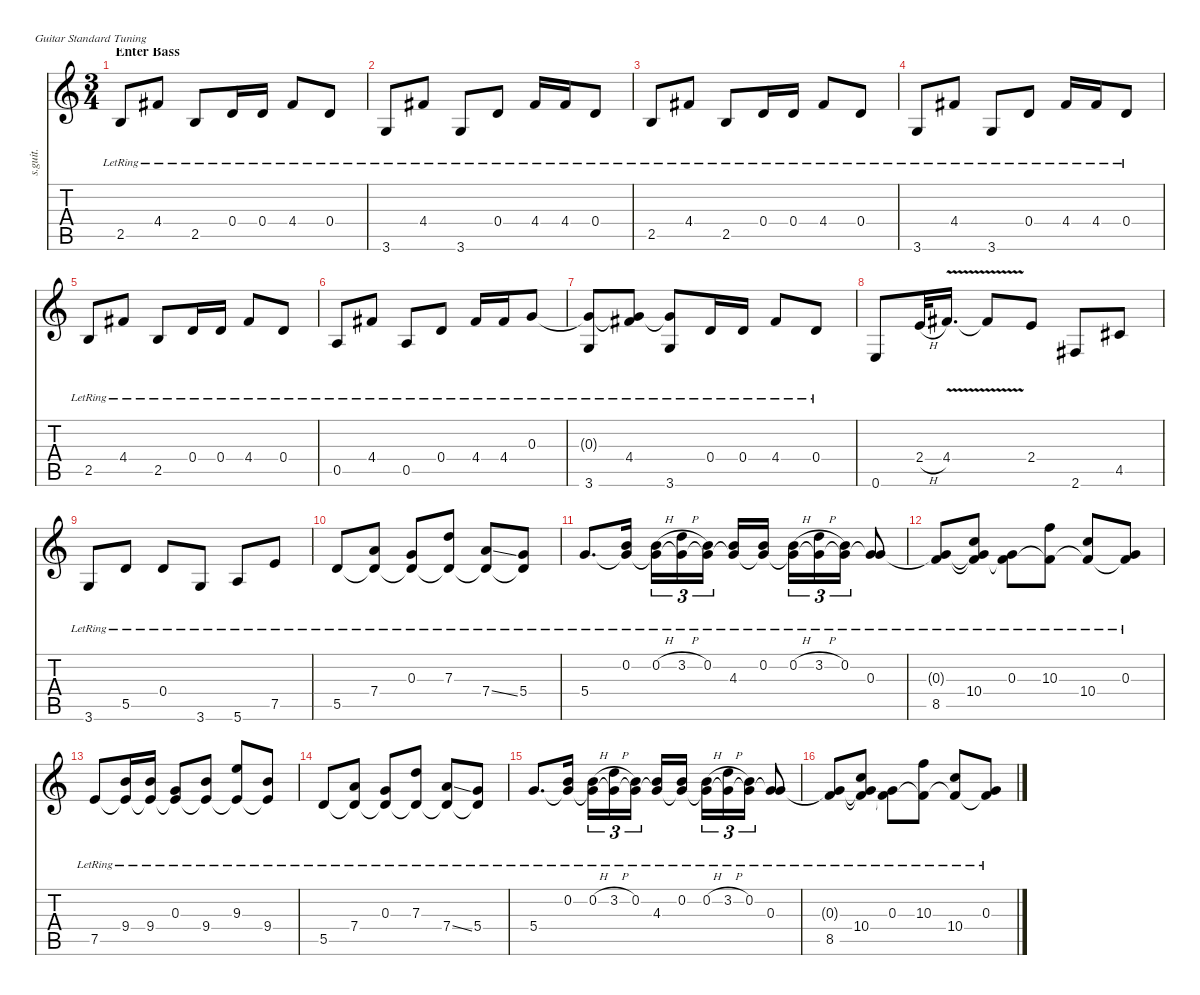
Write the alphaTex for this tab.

\defaultSystemsLayout 4
\hideDynamics
\bracketExtendMode nobrackets
\track ("Kirk Hammett - Lead Clean" "s.guit.") {instrument electricguitarjazz}
\staff {score tabs}
\tuning (E4 B3 G3 D3 A2 E2)
\ts (3 4)
\beaming (8 2 2 2 2)
\section ("" "Enter Bass")
\tempo (103 hide)
\clef g2
\ks c
2.5{lr}.8{lyrics (0 "") lyrics (1 "") lyrics (2 "") lyrics (3 "") lyrics (4 "") dy mp} 4.4{lr acc #}.8{lyrics (0 "") lyrics (1 "") lyrics (2 "") lyrics (3 "") lyrics (4 "")} 2.5{lr}.8{lyrics (0 "") lyrics (1 "") lyrics (2 "") lyrics (3 "") lyrics (4 "")} 0.4{lr}.16{lyrics (0 "") lyrics (1 "") lyrics (2 "") lyrics (3 "") lyrics (4 "")} 0.4{lr}.16{lyrics (0 "") lyrics (1 "") lyrics (2 "") lyrics (3 "") lyrics (4 "")} 4.4{lr acc #}.8{lyrics (0 "") lyrics (1 "") lyrics (2 "") lyrics (3 "") lyrics (4 "")} 0.4{lr}.8{lyrics (0 "") lyrics (1 "") lyrics (2 "") lyrics (3 "") lyrics (4 "")} |
3.6{lr}.8{lyrics (0 "") lyrics (1 "") lyrics (2 "") lyrics (3 "") lyrics (4 "")} 4.4{lr acc #}.8{lyrics (0 "") lyrics (1 "") lyrics (2 "") lyrics (3 "") lyrics (4 "")} 3.6{lr}.8{lyrics (0 "") lyrics (1 "") lyrics (2 "") lyrics (3 "") lyrics (4 "")} 0.4{lr}.8{lyrics (0 "") lyrics (1 "") lyrics (2 "") lyrics (3 "") lyrics (4 "")} 4.4{lr acc #}.16{lyrics (0 "") lyrics (1 "") lyrics (2 "") lyrics (3 "") lyrics (4 "")} 4.4{lr acc #}.16{lyrics (0 "") lyrics (1 "") lyrics (2 "") lyrics (3 "") lyrics (4 "")} 0.4{lr}.8{lyrics (0 "") lyrics (1 "") lyrics (2 "") lyrics (3 "") lyrics (4 "")} |
2.5{lr}.8{lyrics (0 "") lyrics (1 "") lyrics (2 "") lyrics (3 "") lyrics (4 "")} 4.4{lr acc #}.8{lyrics (0 "") lyrics (1 "") lyrics (2 "") lyrics (3 "") lyrics (4 "")} 2.5{lr}.8{lyrics (0 "") lyrics (1 "") lyrics (2 "") lyrics (3 "") lyrics (4 "")} 0.4{lr}.16{lyrics (0 "") lyrics (1 "") lyrics (2 "") lyrics (3 "") lyrics (4 "")} 0.4{lr}.16{lyrics (0 "") lyrics (1 "") lyrics (2 "") lyrics (3 "") lyrics (4 "")} 4.4{lr acc #}.8{lyrics (0 "") lyrics (1 "") lyrics (2 "") lyrics (3 "") lyrics (4 "")} 0.4{lr}.8{lyrics (0 "") lyrics (1 "") lyrics (2 "") lyrics (3 "") lyrics (4 "")} |
3.6{lr}.8{lyrics (0 "") lyrics (1 "") lyrics (2 "") lyrics (3 "") lyrics (4 "")} 4.4{lr acc #}.8{lyrics (0 "") lyrics (1 "") lyrics (2 "") lyrics (3 "") lyrics (4 "")} 3.6{lr}.8{lyrics (0 "") lyrics (1 "") lyrics (2 "") lyrics (3 "") lyrics (4 "")} 0.4{lr}.8{lyrics (0 "") lyrics (1 "") lyrics (2 "") lyrics (3 "") lyrics (4 "")} 4.4{lr acc #}.16{lyrics (0 "") lyrics (1 "") lyrics (2 "") lyrics (3 "") lyrics (4 "")} 4.4{lr acc #}.16{lyrics (0 "") lyrics (1 "") lyrics (2 "") lyrics (3 "") lyrics (4 "")} 0.4{lr}.8{lyrics (0 "") lyrics (1 "") lyrics (2 "") lyrics (3 "") lyrics (4 "")} |
2.5{lr}.8{lyrics (0 "") lyrics (1 "") lyrics (2 "") lyrics (3 "") lyrics (4 "")} 4.4{lr acc #}.8{lyrics (0 "") lyrics (1 "") lyrics (2 "") lyrics (3 "") lyrics (4 "")} 2.5{lr}.8{lyrics (0 "") lyrics (1 "") lyrics (2 "") lyrics (3 "") lyrics (4 "")} 0.4{lr}.16{lyrics (0 "") lyrics (1 "") lyrics (2 "") lyrics (3 "") lyrics (4 "")} 0.4{lr}.16{lyrics (0 "") lyrics (1 "") lyrics (2 "") lyrics (3 "") lyrics (4 "")} 4.4{lr acc #}.8{lyrics (0 "") lyrics (1 "") lyrics (2 "") lyrics (3 "") lyrics (4 "")} 0.4{lr}.8{lyrics (0 "") lyrics (1 "") lyrics (2 "") lyrics (3 "") lyrics (4 "")} |
0.5{lr}.8{lyrics (0 "") lyrics (1 "") lyrics (2 "") lyrics (3 "") lyrics (4 "")} 4.4{lr acc #}.8{lyrics (0 "") lyrics (1 "") lyrics (2 "") lyrics (3 "") lyrics (4 "")} 0.5{lr}.8{lyrics (0 "") lyrics (1 "") lyrics (2 "") lyrics (3 "") lyrics (4 "")} 0.4{lr}.8{lyrics (0 "") lyrics (1 "") lyrics (2 "") lyrics (3 "") lyrics (4 "")} 4.4{lr acc #}.16{lyrics (0 "") lyrics (1 "") lyrics (2 "") lyrics (3 "") lyrics (4 "")} 4.4{lr acc #}.16{lyrics (0 "") lyrics (1 "") lyrics (2 "") lyrics (3 "") lyrics (4 "")} 0.3{lr}.8{lyrics (0 "") lyrics (1 "") lyrics (2 "") lyrics (3 "") lyrics (4 "")} |
(0.3{lr t} 3.6{lr}).8{lyrics (0 "") lyrics (1 "") lyrics (2 "") lyrics (3 "") lyrics (4 "")} (0.3{lr t} 4.4{lr acc #}).8{lyrics (0 "") lyrics (1 "") lyrics (2 "") lyrics (3 "") lyrics (4 "")} (0.3{lr t} 3.6{lr}).8{lyrics (0 "") lyrics (1 "") lyrics (2 "") lyrics (3 "") lyrics (4 "")} 0.4{lr}.16{lyrics (0 "") lyrics (1 "") lyrics (2 "") lyrics (3 "") lyrics (4 "")} 0.4{lr}.16{lyrics (0 "") lyrics (1 "") lyrics (2 "") lyrics (3 "") lyrics (4 "")} 4.4{lr acc #}.8{lyrics (0 "") lyrics (1 "") lyrics (2 "") lyrics (3 "") lyrics (4 "")} 0.4{lr}.8{lyrics (0 "") lyrics (1 "") lyrics (2 "") lyrics (3 "") lyrics (4 "")} |
0.6.8{lyrics (0 "") lyrics (1 "") lyrics (2 "") lyrics (3 "") lyrics (4 "") dy fff} 2.4{h}.32{lyrics (0 "") lyrics (1 "") lyrics (2 "") lyrics (3 "") lyrics (4 "")} 4.4{v acc #}.16{d lyrics (0 "") lyrics (1 "") lyrics (2 "") lyrics (3 "") lyrics (4 "")} 4.4{v t acc #}.8{lyrics (0 "") lyrics (1 "") lyrics (2 "") lyrics (3 "") lyrics (4 "")} 2.4.8{lyrics (0 "") lyrics (1 "") lyrics (2 "") lyrics (3 "") lyrics (4 "")} 2.6{acc #}.8{lyrics (0 "") lyrics (1 "") lyrics (2 "") lyrics (3 "") lyrics (4 "")} 4.5{acc #}.8{lyrics (0 "") lyrics (1 "") lyrics (2 "") lyrics (3 "") lyrics (4 "")} |
3.6{lr}.8{lyrics (0 "") lyrics (1 "") lyrics (2 "") lyrics (3 "") lyrics (4 "") dy mp} 5.5{lr}.8{lyrics (0 "") lyrics (1 "") lyrics (2 "") lyrics (3 "") lyrics (4 "")} 0.4{lr}.8{lyrics (0 "") lyrics (1 "") lyrics (2 "") lyrics (3 "") lyrics (4 "")} 3.6{lr}.8{lyrics (0 "") lyrics (1 "") lyrics (2 "") lyrics (3 "") lyrics (4 "")} 5.6{lr}.8{lyrics (0 "") lyrics (1 "") lyrics (2 "") lyrics (3 "") lyrics (4 "")} 7.5{lr}.8{lyrics (0 "") lyrics (1 "") lyrics (2 "") lyrics (3 "") lyrics (4 "")} |
5.5{lr}.8{lyrics (0 "") lyrics (1 "") lyrics (2 "") lyrics (3 "") lyrics (4 "")} (7.4{lr} 5.5{lr t}).8{lyrics (0 "") lyrics (1 "") lyrics (2 "") lyrics (3 "") lyrics (4 "")} (0.3{lr} 5.5{lr t}).8{lyrics (0 "") lyrics (1 "") lyrics (2 "") lyrics (3 "") lyrics (4 "")} (7.3{lr} 5.5{lr t}).8{lyrics (0 "") lyrics (1 "") lyrics (2 "") lyrics (3 "") lyrics (4 "")} (7.4{ss lr} 5.5{lr t}).8{lyrics (0 "") lyrics (1 "") lyrics (2 "") lyrics (3 "") lyrics (4 "")} (5.4{lr} 5.5{lr t}).8{lyrics (0 "") lyrics (1 "") lyrics (2 "") lyrics (3 "") lyrics (4 "")} |
5.4{lr}.8{d lyrics (0 "") lyrics (1 "") lyrics (2 "") lyrics (3 "") lyrics (4 "")} (0.2{lr} 5.4{lr t}).16{lyrics (0 "") lyrics (1 "") lyrics (2 "") lyrics (3 "") lyrics (4 "")} (0.2{h lr} 5.4{lr t}).16{tu (3 2) lyrics (0 "") lyrics (1 "") lyrics (2 "") lyrics (3 "") lyrics (4 "")} (3.2{h lr} 5.4{lr t}).16{tu (3 2) lyrics (0 "") lyrics (1 "") lyrics (2 "") lyrics (3 "") lyrics (4 "")} (0.2{lr} 5.4{lr t}).16{tu (3 2) lyrics (0 "") lyrics (1 "") lyrics (2 "") lyrics (3 "") lyrics (4 "")} (4.3{lr} 5.4{lr t}).16{lyrics (0 "") lyrics (1 "") lyrics (2 "") lyrics (3 "") lyrics (4 "")} (0.2{lr} 5.4{lr t}).16{lyrics (0 "") lyrics (1 "") lyrics (2 "") lyrics (3 "") lyrics (4 "")} (0.2{h lr} 5.4{lr t}).16{tu (3 2) lyrics (0 "") lyrics (1 "") lyrics (2 "") lyrics (3 "") lyrics (4 "")} (3.2{h lr} 5.4{lr t}).16{tu (3 2) lyrics (0 "") lyrics (1 "") lyrics (2 "") lyrics (3 "") lyrics (4 "")} (0.2{lr} 5.4{lr t}).16{tu (3 2) lyrics (0 "") lyrics (1 "") lyrics (2 "") lyrics (3 "") lyrics (4 "")} (0.3{lr} 5.4{lr t}).8{lyrics (0 "") lyrics (1 "") lyrics (2 "") lyrics (3 "") lyrics (4 "")} |
(0.3{lr t} 8.5{lr}).8{lyrics (0 "") lyrics (1 "") lyrics (2 "") lyrics (3 "") lyrics (4 "")} (0.3{lr t} 10.4{lr} 8.5{lr t}).8{lyrics (0 "") lyrics (1 "") lyrics (2 "") lyrics (3 "") lyrics (4 "")} (0.3{lr} 8.5{lr t}).8{lyrics (0 "") lyrics (1 "") lyrics (2 "") lyrics (3 "") lyrics (4 "")} (10.3{lr} 8.5{lr t}).8{lyrics (0 "") lyrics (1 "") lyrics (2 "") lyrics (3 "") lyrics (4 "")} (10.4{lr} 8.5{lr t}).8{lyrics (0 "") lyrics (1 "") lyrics (2 "") lyrics (3 "") lyrics (4 "")} (0.3{lr} 8.5{lr t}).8{lyrics (0 "") lyrics (1 "") lyrics (2 "") lyrics (3 "") lyrics (4 "")} |
7.5{lr}.8{lyrics (0 "") lyrics (1 "") lyrics (2 "") lyrics (3 "") lyrics (4 "")} (9.4{lr} 7.5{lr t}).16{lyrics (0 "") lyrics (1 "") lyrics (2 "") lyrics (3 "") lyrics (4 "")} (9.4{lr} 7.5{lr t}).16{lyrics (0 "") lyrics (1 "") lyrics (2 "") lyrics (3 "") lyrics (4 "")} (0.3{lr} 7.5{lr t}).8{lyrics (0 "") lyrics (1 "") lyrics (2 "") lyrics (3 "") lyrics (4 "")} (9.4{lr} 7.5{lr t}).8{lyrics (0 "") lyrics (1 "") lyrics (2 "") lyrics (3 "") lyrics (4 "")} (9.3{lr} 7.5{lr t}).8{lyrics (0 "") lyrics (1 "") lyrics (2 "") lyrics (3 "") lyrics (4 "")} (9.4{lr} 7.5{lr t}).8{lyrics (0 "") lyrics (1 "") lyrics (2 "") lyrics (3 "") lyrics (4 "")} |
5.5{lr}.8{lyrics (0 "") lyrics (1 "") lyrics (2 "") lyrics (3 "") lyrics (4 "")} (7.4{lr} 5.5{lr t}).8{lyrics (0 "") lyrics (1 "") lyrics (2 "") lyrics (3 "") lyrics (4 "")} (0.3{lr} 5.5{lr t}).8{lyrics (0 "") lyrics (1 "") lyrics (2 "") lyrics (3 "") lyrics (4 "")} (7.3{lr} 5.5{lr t}).8{lyrics (0 "") lyrics (1 "") lyrics (2 "") lyrics (3 "") lyrics (4 "")} (7.4{ss lr} 5.5{lr t}).8{lyrics (0 "") lyrics (1 "") lyrics (2 "") lyrics (3 "") lyrics (4 "")} (5.4{lr} 5.5{lr t}).8{lyrics (0 "") lyrics (1 "") lyrics (2 "") lyrics (3 "") lyrics (4 "")} |
5.4{lr}.8{d lyrics (0 "") lyrics (1 "") lyrics (2 "") lyrics (3 "") lyrics (4 "")} (0.2{lr} 5.4{lr t}).16{lyrics (0 "") lyrics (1 "") lyrics (2 "") lyrics (3 "") lyrics (4 "")} (0.2{h lr} 5.4{lr t}).16{tu (3 2) lyrics (0 "") lyrics (1 "") lyrics (2 "") lyrics (3 "") lyrics (4 "")} (3.2{h lr} 5.4{lr t}).16{tu (3 2) lyrics (0 "") lyrics (1 "") lyrics (2 "") lyrics (3 "") lyrics (4 "")} (0.2{lr} 5.4{lr t}).16{tu (3 2) lyrics (0 "") lyrics (1 "") lyrics (2 "") lyrics (3 "") lyrics (4 "")} (4.3{lr} 5.4{lr t}).16{lyrics (0 "") lyrics (1 "") lyrics (2 "") lyrics (3 "") lyrics (4 "")} (0.2{lr} 5.4{lr t}).16{lyrics (0 "") lyrics (1 "") lyrics (2 "") lyrics (3 "") lyrics (4 "")} (0.2{h lr} 5.4{lr t}).16{tu (3 2) lyrics (0 "") lyrics (1 "") lyrics (2 "") lyrics (3 "") lyrics (4 "")} (3.2{h lr} 5.4{lr t}).16{tu (3 2) lyrics (0 "") lyrics (1 "") lyrics (2 "") lyrics (3 "") lyrics (4 "")} (0.2{lr} 5.4{lr t}).16{tu (3 2) lyrics (0 "") lyrics (1 "") lyrics (2 "") lyrics (3 "") lyrics (4 "")} (0.3{lr} 5.4{lr t}).8{lyrics (0 "") lyrics (1 "") lyrics (2 "") lyrics (3 "") lyrics (4 "")} |
(0.3{lr t} 8.5{lr}).8{lyrics (0 "") lyrics (1 "") lyrics (2 "") lyrics (3 "") lyrics (4 "")} (0.3{lr t} 10.4{lr} 8.5{lr t}).8{lyrics (0 "") lyrics (1 "") lyrics (2 "") lyrics (3 "") lyrics (4 "")} (0.3{lr} 8.5{lr t}).8{lyrics (0 "") lyrics (1 "") lyrics (2 "") lyrics (3 "") lyrics (4 "")} (10.3{lr} 8.5{lr t}).8{lyrics (0 "") lyrics (1 "") lyrics (2 "") lyrics (3 "") lyrics (4 "")} (10.4{lr} 8.5{lr t}).8{lyrics (0 "") lyrics (1 "") lyrics (2 "") lyrics (3 "") lyrics (4 "")} (0.3{lr} 8.5{lr t}).8{lyrics (0 "") lyrics (1 "") lyrics (2 "") lyrics (3 "") lyrics (4 "")}
